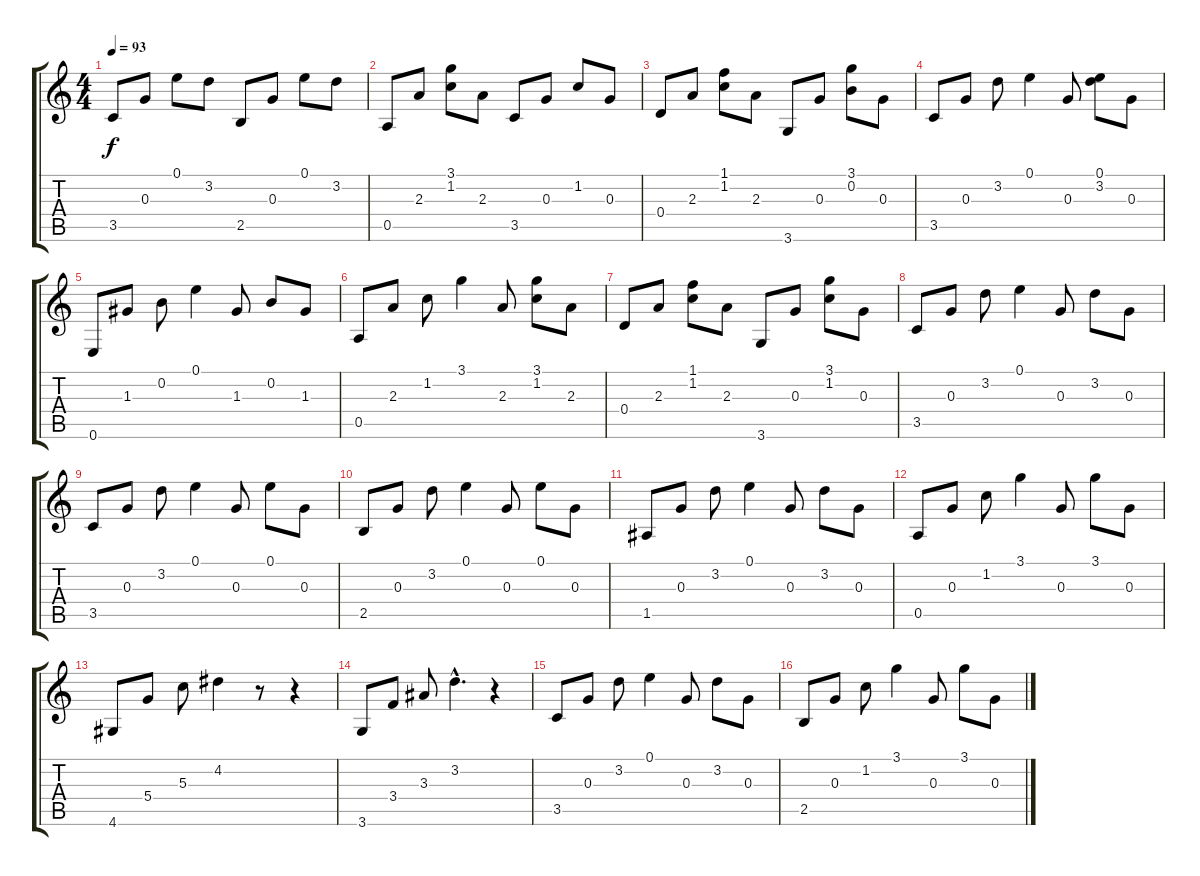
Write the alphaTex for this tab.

\track "" {instrument acousticguitarnylon}
\staff {score tabs}
\tuning (E4 B3 G3 D3 A2 E2) {hide}
\ts (4 4)
\tempo 93
\clef g2
\ks c
3.5.8{dy f} 0.3.8 0.1.8 3.2.8 2.5.8 0.3.8 0.1.8 3.2.8 |
0.5.8 2.3.8 (3.1 1.2).8 2.3.8 3.5.8 0.3.8 1.2.8 0.3.8 |
0.4.8 2.3.8 (1.1 1.2).8 2.3.8 3.6.8 0.3.8 (3.1 0.2).8 0.3.8 |
3.5.8 0.3.8 3.2.8 0.1.4 0.3.8 (0.1 3.2).8 0.3.8 |
0.6.8 1.3.8 0.2.8 0.1.4 1.3.8 0.2.8 1.3.8 |
0.5.8 2.3.8 1.2.8 3.1.4 2.3.8 (3.1 1.2).8 2.3.8 |
0.4.8 2.3.8 (1.1 1.2).8 2.3.8 3.6.8 0.3.8 (3.1 1.2).8 0.3.8 |
3.5.8 0.3.8 3.2.8 0.1.4 0.3.8 3.2.8 0.3.8 |
3.5.8 0.3.8 3.2.8 0.1.4 0.3.8 0.1.8 0.3.8 |
2.5.8 0.3.8 3.2.8 0.1.4 0.3.8 0.1.8 0.3.8 |
1.5.8 0.3.8 3.2.8 0.1.4 0.3.8 3.2.8 0.3.8 |
0.5.8 0.3.8 1.2.8 3.1.4 0.3.8 3.1.8 0.3.8 |
4.6.8 5.4.8 5.3.8 4.2.4 r.8 r.4 |
3.6.8 3.4.8 3.3.8 3.2{hac}.4{d} r.4 |
3.5.8 0.3.8 3.2.8 0.1.4 0.3.8 3.2.8 0.3.8 |
2.5.8 0.3.8 1.2.8 3.1.4 0.3.8 3.1.8 0.3.8
